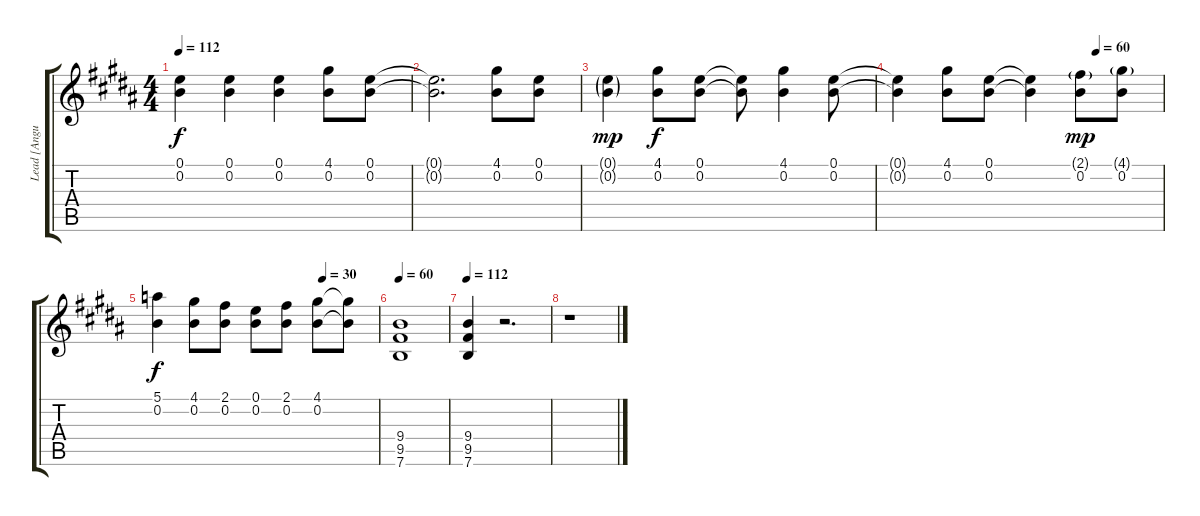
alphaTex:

\track ("Lead [Angus]" "Lead [Angu") {instrument overdrivenguitar}
\staff {score tabs}
\tuning (E4 B3 G3 D3 A2 E2) {hide}
\ts (4 4)
\tempo 112
\clef g2
\ks b
(0.1{t} 0.2{t}).4{dy f} (0.1 0.2).4 (0.1 0.2).4 (4.1 0.2).8 (0.1 0.2).8 |
(0.1{t} 0.2{t}).2{d} (4.1 0.2).8 (0.1 0.2).8 |
(0.1{g} 0.2{g}).4{dy mp} (4.1 0.2).8{dy f} (0.1 0.2).8 (0.1{t} 0.2{t}).8 (4.1 0.2).4 (0.1 0.2).8 |
\tempo (60 0.75)
(0.1{t} 0.2{t}).4 (4.1 0.2).8 (0.1 0.2).8 (0.1{t} 0.2{t}).4 (2.1{g} 0.2).8{dy mp} (4.1{g} 0.2).8 |
\tempo (30 0.75)
(5.1 0.2).4{dy f} (4.1 0.2).8 (2.1 0.2).8 (0.1 0.2).8 (2.1 0.2).8 (4.1 0.2).8 (4.1{t} 0.2{t}).8 |
\tempo 60
(9.4 9.5 7.6).1 |
\tempo 112
(9.4 9.5 7.6).4 r.2{d} |
r.1
